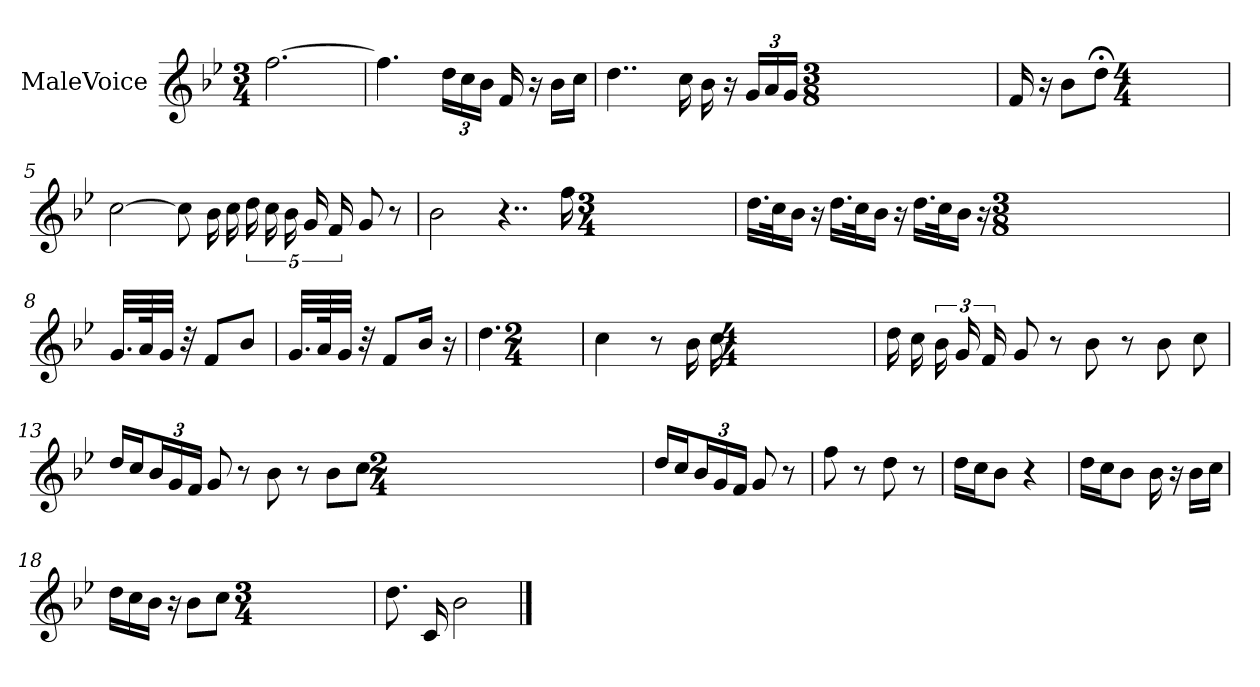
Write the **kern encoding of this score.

**kern
*part1
*staff1
*I"MaleVoice
*clefG2
*k[b-e-]
*M3/4
*MM100
=1
[2.ff
=2
4.ff]
24dd\LL
24cc\
24b-\JJ
16f
16r
16b-\LL
16cc\JJ
=3
4..dd
16cc
16b-
16r
24g/LL
24a/
24g/JJ
*M3/8
=4
16f
16r
8b-\L
8dd;<\J
*M4/4
=5
[2cc
8cc]
16b-
16cc
20dd
20cc
20b-
20g
20f
8g
8r
=6
2b-
4..r
*MM63
16ff
*M3/4
=7
16.dd\LL
32cc\k
16b-\JJ
16r
16.dd\LL
32cc\k
16b-\JJ
16r
16.dd\LL
32cc\k
16b-\JJ
16r
*M3/8
=8
32.g/LLL
64a/K
32g/JJJ
32r
8f/L
8b-/J
=9
32.g/LLL
64a/K
32g/JJJ
32r
8f/L
16b-/Jk
16r
=10
4.dd
*M2/4
=11
4cc
8r
16b-
16cc
*M4/4
*MM126
=12
16dd
16cc
24b-
24g
24f
8g
8r
8b-
8r
8b-
8cc
=13
16dd/LL
16cc/J
24b-/L
24g/
24f/JJ
8g
8r
8b-
8r
8b-\L
8cc\J
*M2/4
=14
16dd/LL
16cc/J
24b-/L
24g/
24f/JJ
8g
8r
*MM100
=15
8ff
8r
8dd
8r
=16
16dd\LL
16cc\J
8b-\J
4r
=17
16dd\LL
16cc\J
8b-\J
16b-
16r
16b-\LL
16cc\JJ
=18
16dd\LL
16cc\
16b-\JJ
16r
8b-\L
8cc\J
*M3/4
=19
8.dd
16c
2b-
==
*-
